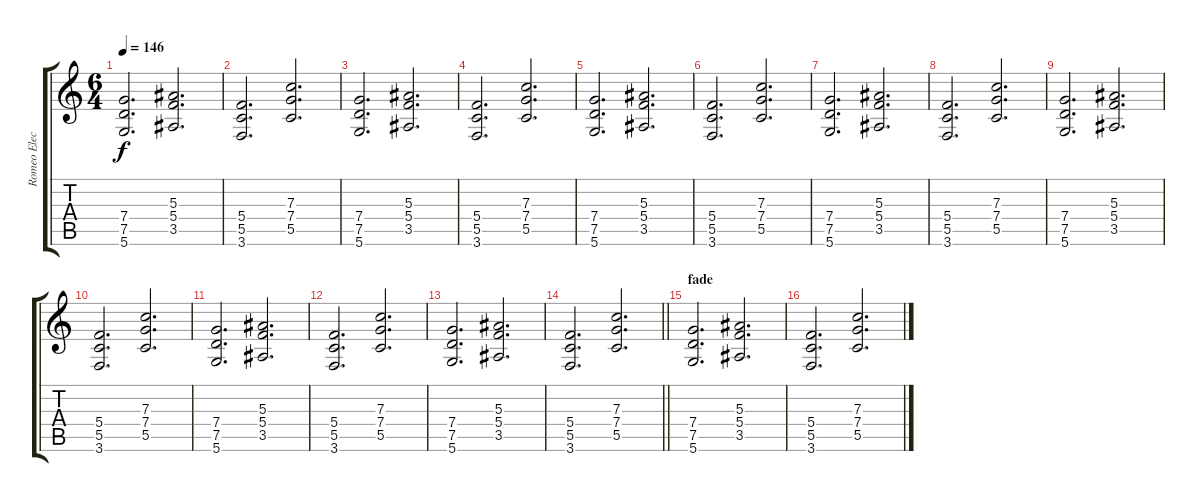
\track ("Romeo Electric" "Romeo Elec") {instrument distortionguitar}
\staff {score tabs}
\tuning (D4 A3 F3 C3 G2 D2) {hide}
\ts (6 4)
\tempo 146
\clef g2
\ks c
(7.4 7.5 5.6).2{d dy f} (5.3 5.4 3.5).2{d} |
(5.4 5.5 3.6).2{d} (7.3 7.4 5.5).2{d} |
(7.4 7.5 5.6).2{d} (5.3 5.4 3.5).2{d} |
(5.4 5.5 3.6).2{d} (7.3 7.4 5.5).2{d} |
(7.4 7.5 5.6).2{d} (5.3 5.4 3.5).2{d} |
(5.4 5.5 3.6).2{d} (7.3 7.4 5.5).2{d} |
(7.4 7.5 5.6).2{d} (5.3 5.4 3.5).2{d} |
(5.4 5.5 3.6).2{d} (7.3 7.4 5.5).2{d} |
(7.4 7.5 5.6).2{d} (5.3 5.4 3.5).2{d} |
(5.4 5.5 3.6).2{d} (7.3 7.4 5.5).2{d} |
(7.4 7.5 5.6).2{d} (5.3 5.4 3.5).2{d} |
(5.4 5.5 3.6).2{d} (7.3 7.4 5.5).2{d} |
(7.4 7.5 5.6).2{d} (5.3 5.4 3.5).2{d} |
\barLineRight lightlight
(5.4 5.5 3.6).2{d} (7.3 7.4 5.5).2{d} |
\section ("" "fade")
(7.4 7.5 5.6).2{d} (5.3 5.4 3.5).2{d} |
(5.4 5.5 3.6).2{d} (7.3 7.4 5.5).2{d}
